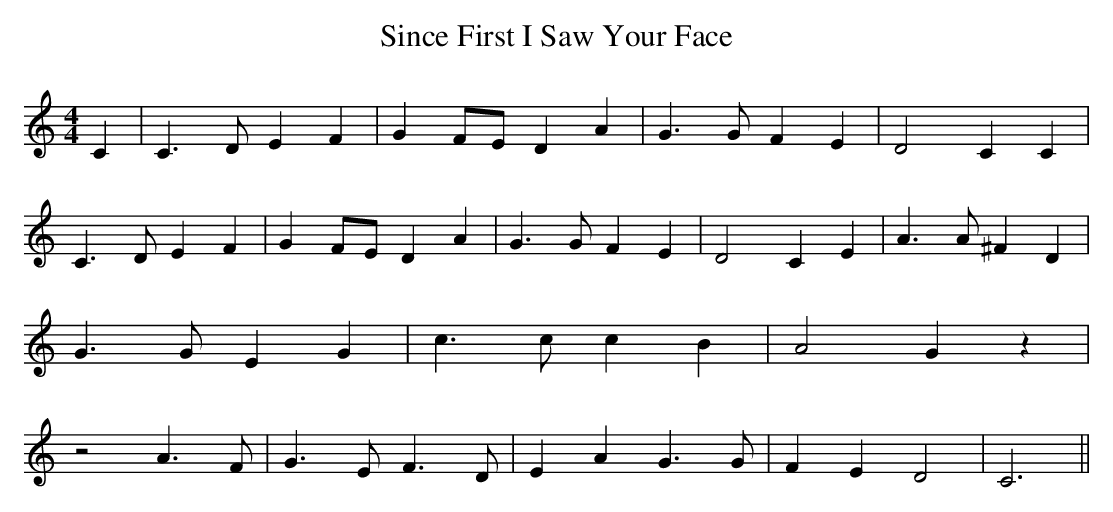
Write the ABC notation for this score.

X:1
T:Since First I Saw Your Face
M:4/4
L:1/4
K:C
 C| C3/2 D/2 E F| G F/2E/2 D A| G3/2 G/2 F E| D2 C C| C3/2 D/2 E F|\
 G F/2E/2 D A| G3/2 G/2 F E| D2 C E| A3/2 A/2 ^F D| G3/2 G/2 E G| c3/2 c/2 c B|\
 A2 G z| z2 A3/2 F/2| G3/2 E/2 F3/2 D/2| E A G3/2 G/2| F E D2| C3||\
